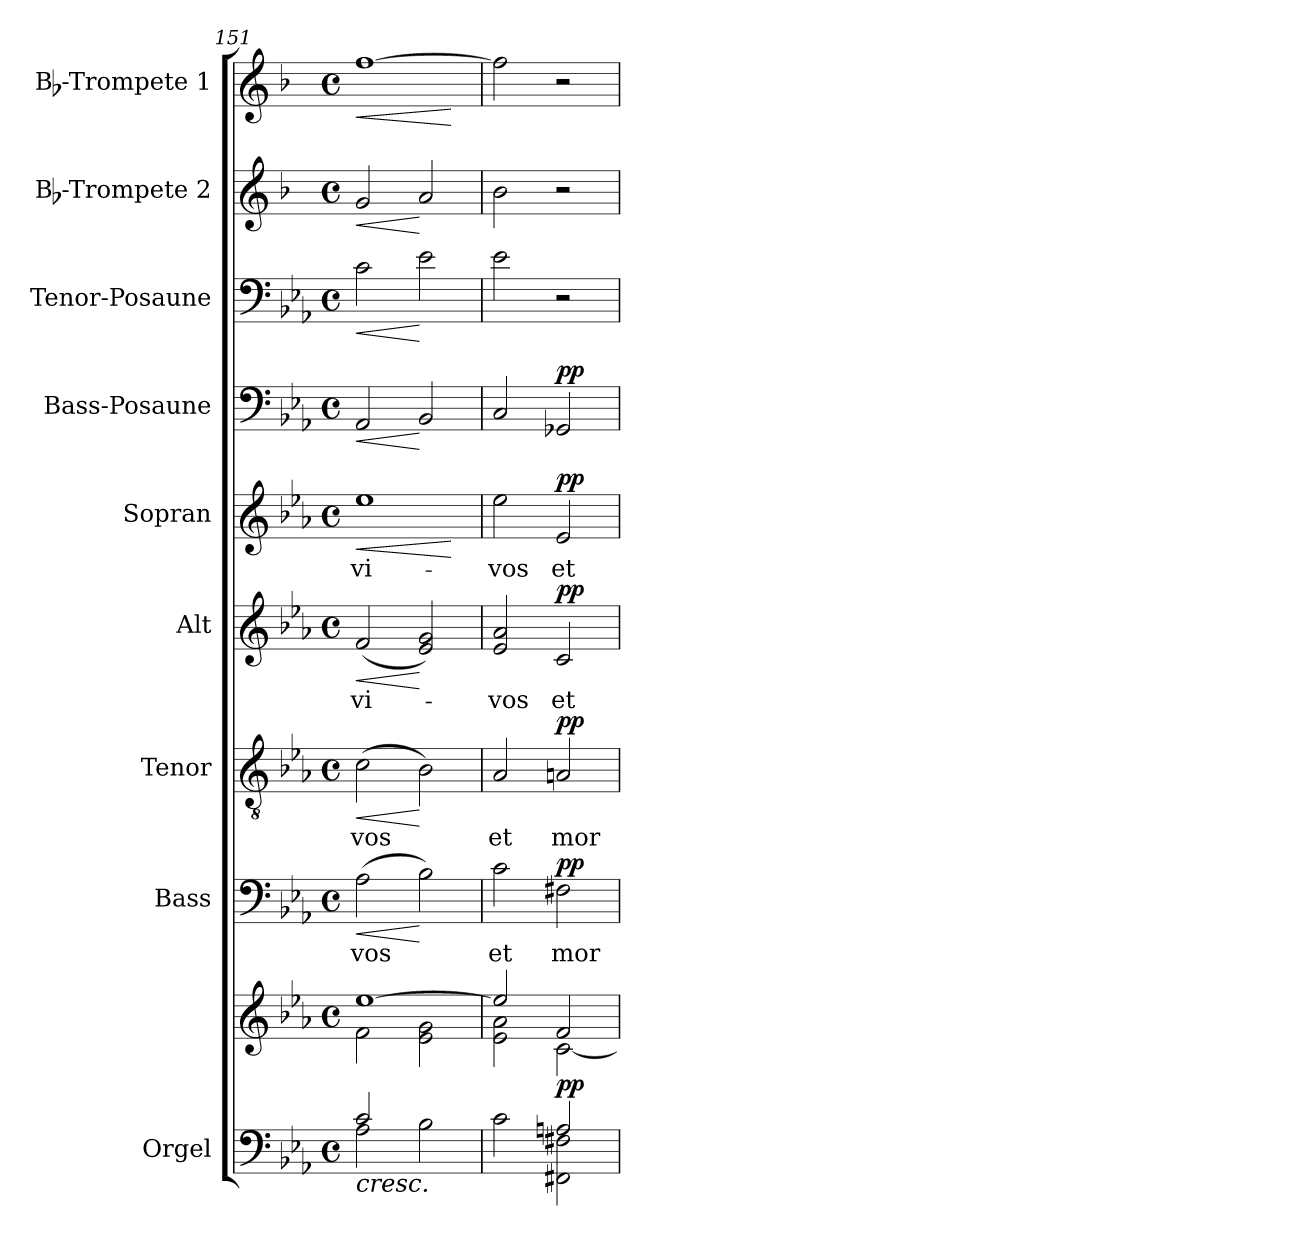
**kern	**kern	**dynam	**kern	**text	**dynam	**kern	**text	**dynam	**kern	**text	**dynam	**kern	**text	**dynam	**kern	**dynam	**kern	**dynam	**kern	**dynam	**kern	**dynam
*part9	*part9	*part9	*part8	*part8	*part8	*part7	*part7	*part7	*part6	*part6	*part6	*part5	*part5	*part5	*part4	*part4	*part3	*part3	*part2	*part2	*part1	*part1
*staff10	*staff9	*staff9/10	*staff8	*staff8	*staff8	*staff7	*staff7	*staff7	*staff6	*staff6	*staff6	*staff5	*staff5	*staff5	*staff4	*staff4	*staff3	*staff3	*staff2	*staff2	*staff1	*staff1
*I"Orgel	*	*	*I"Bass	*	*	*I"Tenor	*	*	*I"Alt	*	*	*I"Sopran	*	*	*I"Bass-Posaune	*	*I"Tenor-Posaune	*	*I"Bb-Trompete 2	*	*I"Bb-Trompete 1	*
*I'Org.	*	*	*I'B.	*	*	*I'T.	*	*	*I'A.	*	*	*I'S.	*	*	*I'B. Pos.	*	*I'T. Pos.	*	*I'Trp. 2	*	*I'Trp. 1	*
!!LO:PB:g=z
*clefF4	*clefG2	*	*clefF4	*	*	*clefGv2	*	*	*clefG2	*	*	*clefG2	*	*	*clefF4	*	*clefF4	*	*clefG2	*	*clefG2	*
*	*	*	*	*	*	*	*	*	*	*	*	*	*	*	*	*	*	*	*ITrd1c2	*	*ITrd1c2	*
*k[b-e-a-]	*k[b-e-a-]	*	*k[b-e-a-]	*	*	*k[b-e-a-]	*	*	*k[b-e-a-]	*	*	*k[b-e-a-]	*	*	*k[b-e-a-]	*	*k[b-e-a-]	*	*k[b-e-a-]	*	*k[b-e-a-]	*
*E-:	*E-:	*	*E-:	*	*	*E-:	*	*	*E-:	*	*	*E-:	*	*	*E-:	*	*E-:	*	*E-:	*	*E-:	*
*M4/4	*M4/4	*	*M4/4	*	*	*M4/4	*	*	*M4/4	*	*	*M4/4	*	*	*M4/4	*	*M4/4	*	*M4/4	*	*M4/4	*
*met(c)	*met(c)	*	*met(c)	*	*	*met(c)	*	*	*met(c)	*	*	*met(c)	*	*	*met(c)	*	*met(c)	*	*met(c)	*	*met(c)	*
=151	=151	=151	=151	=151	=151	=151	=151	=151	=151	=151	=151	=151	=151	=151	=151	=151	=151	=151	=151	=151	=151	=151
!	!	!LO:HP:b=2	!	!LO:LY:b	!LO:HP:b	!	!LO:LY:b	!LO:HP:b	!	!LO:LY:b	!LO:HP:b	!	!LO:LY:b	!LO:HP:b	!	!LO:HP:b	!	!LO:HP:b	!	!LO:HP:b	!	!LO:HP:b
*^	*^	*	*	*	*	*	*	*	*	*	*	*	*	*	*	*	*	*	*	*	*	*
2c/	2A-\	[>1ee-	2f\	<	(>2A-\	-vos	<	(>2c\	-vos	<	(<2f/	vi-	<	1ee-	vi-	<	2AA-/	<	2c\	<	2f/	<	[1ee-	<
2ryy	2B-\	.	2e-\ 2g\	.	2B-\)	.	[	2B-\)	.	[	2e-/ 2g/)	.	[	.	.	.	2BB-/	[	2e-\	[	2g/	[	.	.
*v	*v	*	*	*	*	*	*	*	*	*	*	*	*	*	*	*	*	*	*	*	*	*	*	*
*	*v	*v	*	*	*	*	*	*	*	*	*	*	*	*	*	*	*	*	*	*	*	*	*
.	.	.	.	.	.	.	.	.	.	.	.	.	.	[	.	.	.	.	.	.	.	[
=152	=152	=152	=152	=152	=152	=152	=152	=152	=152	=152	=152	=152	=152	=152	=152	=152	=152	=152	=152	=152	=152	=152
*^	*^	*	*	*	*	*	*	*	*	*	*	*	*	*	*	*	*	*	*	*	*	*
!	!	!	!	!	!	!LO:LY:b	!	!	!LO:LY:b	!	!	!LO:LY:b	!	!	!LO:LY:b	!	!	!	!	!	!	!	!	!
2ryy	2c\	2ee-/]	2e-\ 2a-\	.	2c\	et	.	2A-/	et	.	2e-/ 2a-/	-vos	.	2ee-\	-vos	.	2C/	.	2e-\	.	2a-\	.	2ee-\]	.
!	!	!	!	!LO:DY:b	!	!LO:LY:b	!LO:DY:a	!	!LO:LY:b	!LO:DY:a	!	!LO:LY:b	!LO:DY:a	!	!LO:LY:b	!LO:DY:a	!	!LO:DY:a	!	!	!	!	!	!
2An/	2FF#X\ 2F#X\	2f/	[<2c\	pp	2F#X\	mor-	pp	2An/	mor-	pp	2c/	et	pp	2e-/	et	pp	2GG-X/	pp	2r	.	2r	.	2r	.
*v	*v	*	*	*	*	*	*	*	*	*	*	*	*	*	*	*	*	*	*	*	*	*	*	*
*	*v	*v	*	*	*	*	*	*	*	*	*	*	*	*	*	*	*	*	*	*	*	*	*
.	.	[	.	.	.	.	.	.	.	.	.	.	.	.	.	.	.	.	.	.	.	.
=	=	=	=	=	=	=	=	=	=	=	=	=	=	=	=	=	=	=	=	=	=	=
*-	*-	*-	*-	*-	*-	*-	*-	*-	*-	*-	*-	*-	*-	*-	*-	*-	*-	*-	*-	*-	*-	*-
